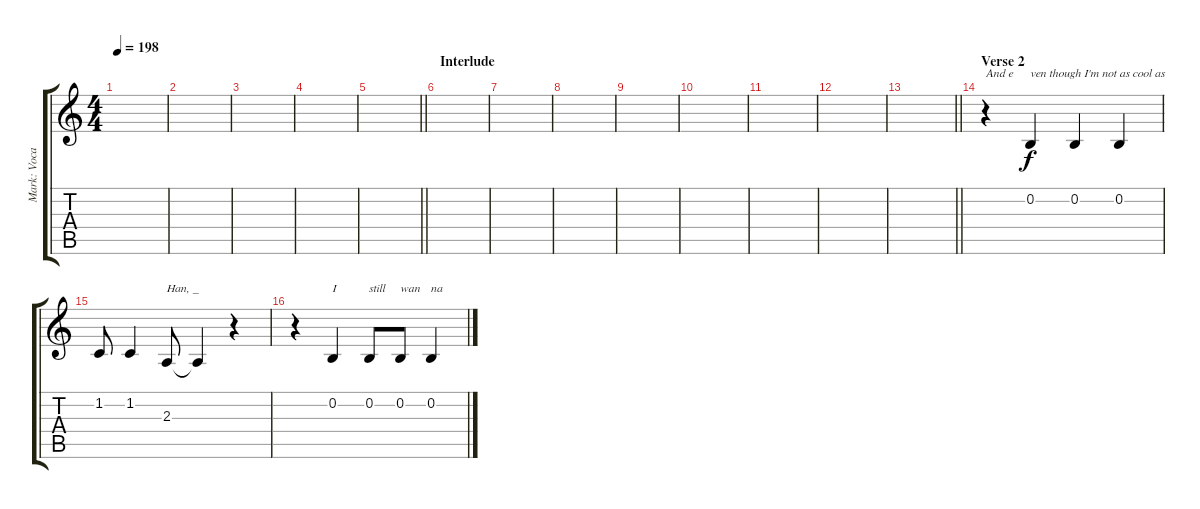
\track ("Mark: Vocals" "Mark: Voca") {instrument altosax}
\staff {score tabs}
\tuning (E4 B3 G3 D3 A2 E2) {hide}
\ts (4 4)
\tempo 198
\clef g2
\ks c
|
|
|
|
\barLineRight lightlight
|
\section ("" "Interlude")
|
|
|
|
|
|
|
\barLineRight lightlight
|
\section ("" "Verse 2")
r.4{txt "And e"} 0.2.4{txt "ven though I'm not as cool as"} 0.2.4 0.2.4 |
1.2.8 1.2.4 2.3.8{txt "Han, _"} 2.3{t}.4 r.4 |
r.4 0.2.4{txt "I"} 0.2.8{txt "still"} 0.2.8{txt "wan"} 0.2.4{txt "na"}
